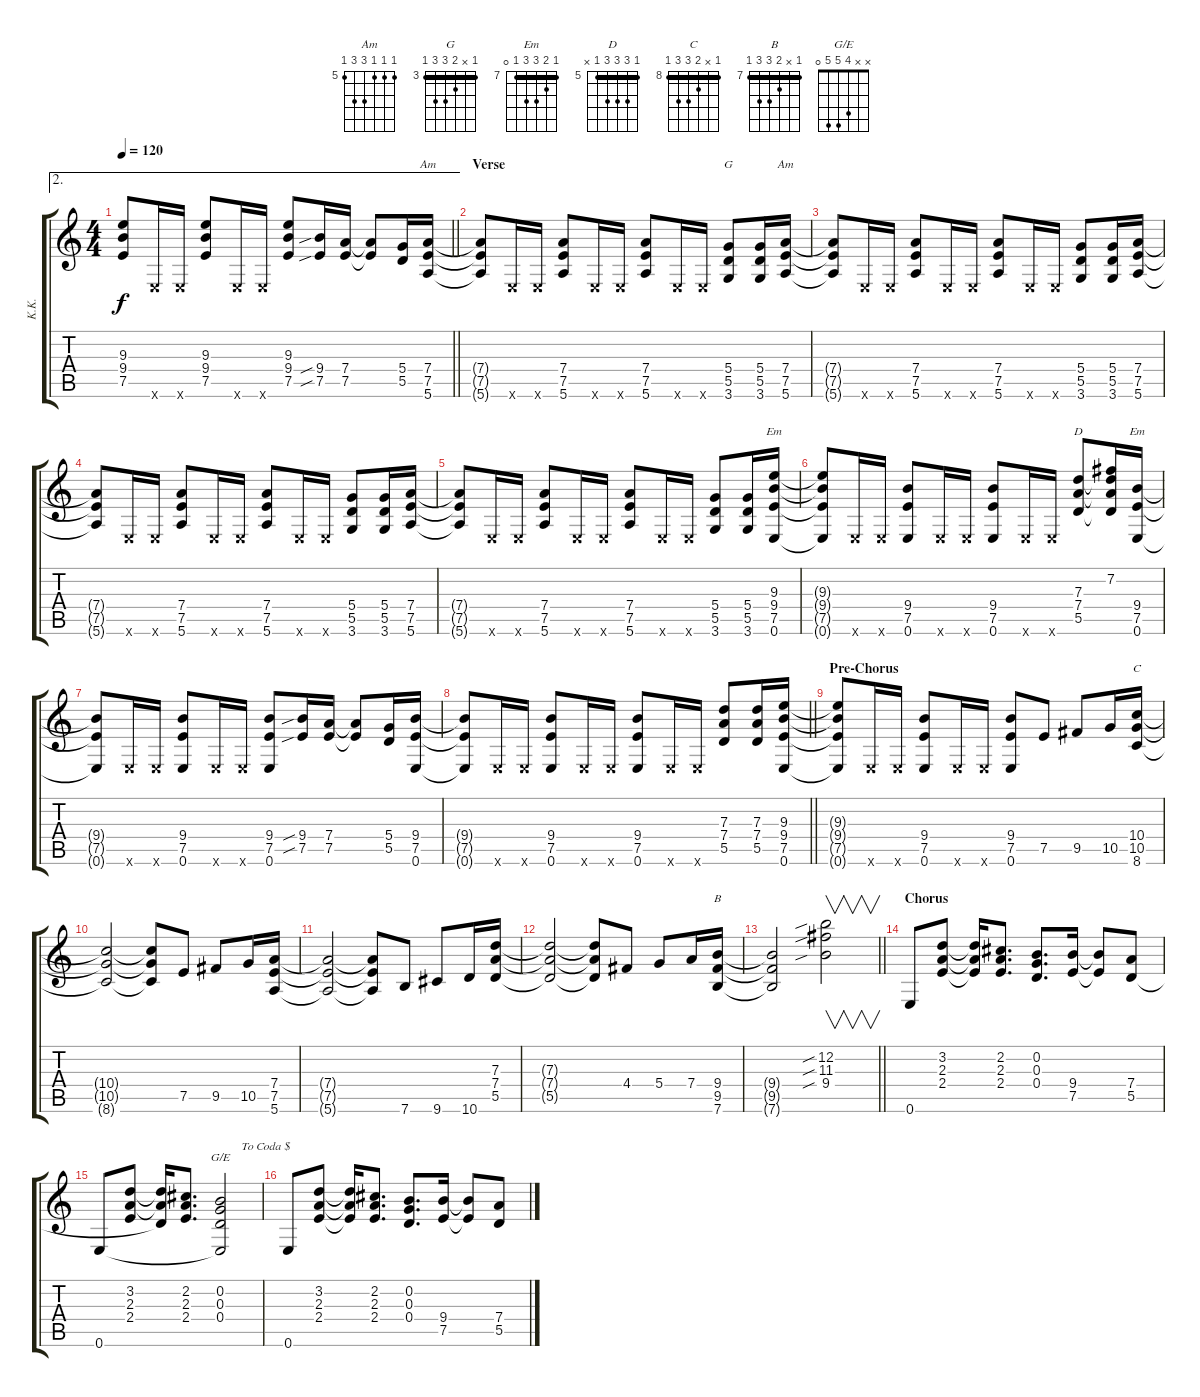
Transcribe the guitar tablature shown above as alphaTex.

\track ("K.K." "K.K.") {instrument distortionguitar}
\staff {score tabs}
\tuning (E4 B3 G3 D3 A2 E2) {hide}
\chord ("Am" x x x 7 7 5) {firstfret 5 barre 7}
\chord ("G" 3 x 4 5 5 3) {firstfret 3 barre 3}
\chord ("Am" 5 5 5 7 7 5) {firstfret 5}
\chord ("Em" 7 8 9 9 7 0) {firstfret 7}
\chord ("D" 5 7 7 7 5 x) {firstfret 5 barre 5}
\chord ("Em" 7 8 9 9 7 0) {firstfret 7 barre 7}
\chord ("C" 8 x 9 10 10 8) {firstfret 8 barre 8}
\chord ("B" 7 x 8 9 9 7) {firstfret 7 barre 7}
\chord ("G/E" x x 4 5 5 0)
\ae 2
\ts (4 4)
\tempo 120
\clef g2
\barLineRight lightlight
\ks c
(9.3{t} 9.4{t} 7.5{t}).8{dy f} 0.6{x}.16 0.6{x}.16 (9.3 9.4 7.5).8 0.6{x}.16 0.6{x}.16 (9.3 9.4 7.5).8 (9.4{sib} 7.5{sib}).16 (7.4 7.5).16 (7.4{t} 7.5{t}).8 (5.4 5.5).16 (7.4 7.5 5.6).16{ch "Am"} |
\section ("" "Verse")
(7.4{t} 7.5{t} 5.6{t}).8 0.6{x}.16 0.6{x}.16 (7.4 7.5 5.6).8 0.6{x}.16 0.6{x}.16 (7.4 7.5 5.6).8 0.6{x}.16 0.6{x}.16 (5.4 5.5 3.6).8{ch "G"} (5.4 5.5 3.6).16 (7.4 7.5 5.6).16{ch "Am"} |
(7.4{t} 7.5{t} 5.6{t}).8 0.6{x}.16 0.6{x}.16 (7.4 7.5 5.6).8 0.6{x}.16 0.6{x}.16 (7.4 7.5 5.6).8 0.6{x}.16 0.6{x}.16 (5.4 5.5 3.6).8 (5.4 5.5 3.6).16 (7.4 7.5 5.6).16 |
(7.4{t} 7.5{t} 5.6{t}).8 0.6{x}.16 0.6{x}.16 (7.4 7.5 5.6).8 0.6{x}.16 0.6{x}.16 (7.4 7.5 5.6).8 0.6{x}.16 0.6{x}.16 (5.4 5.5 3.6).8 (5.4 5.5 3.6).16 (7.4 7.5 5.6).16 |
(7.4{t} 7.5{t} 5.6{t}).8 0.6{x}.16 0.6{x}.16 (7.4 7.5 5.6).8 0.6{x}.16 0.6{x}.16 (7.4 7.5 5.6).8 0.6{x}.16 0.6{x}.16 (5.4 5.5 3.6).8 (5.4 5.5 3.6).16 (9.3 9.4 7.5 0.6).16{ch "Em"} |
(9.3{t} 9.4{t} 7.5{t} 0.6{t}).8 0.6{x}.16 0.6{x}.16 (9.4 7.5 0.6).8 0.6{x}.16 0.6{x}.16 (9.4 7.5 0.6).8 0.6{x}.16 0.6{x}.16 (7.3 7.4 5.5).8{ch "D"} (7.2 7.3{t} 7.4{t} 5.5{t}).16 (9.4 7.5 0.6).16{ch "Em"} |
(9.4{t} 7.5{t} 0.6{t}).8 0.6{x}.16 0.6{x}.16 (9.4 7.5 0.6).8 0.6{x}.16 0.6{x}.16 (9.4 7.5 0.6).8 (9.4{sib} 7.5{sib}).16 (7.4 7.5).16 (7.4{t} 7.5{t}).8 (5.4 5.5).16 (9.4 7.5 0.6).16 |
\barLineRight lightlight
(9.4{t} 7.5{t} 0.6{t}).8 0.6{x}.16 0.6{x}.16 (9.4 7.5 0.6).8 0.6{x}.16 0.6{x}.16 (9.4 7.5 0.6).8 0.6{x}.16 0.6{x}.16 (7.3 7.4 5.5).8 (7.3 7.4 5.5).16 (9.3 9.4 7.5 0.6).16 |
\section ("" "Pre-Chorus")
(9.3{t} 9.4{t} 7.5{t} 0.6{t}).8 0.6{x}.16 0.6{x}.16 (9.4 7.5 0.6).8 0.6{x}.16 0.6{x}.16 (9.4 7.5 0.6).8 7.5.8 9.5.8 10.5.16 (10.4 10.5 8.6).16{ch "C"} |
(10.4{t} 10.5{t} 8.6{t}).2 (10.4{t} 10.5{t} 8.6{t}).8 7.5.8 9.5.8 10.5.16 (7.4 7.5 5.6).16 |
(7.4{t} 7.5{t} 5.6{t}).2 (7.4{t} 7.5{t} 5.6{t}).8 7.6.8 9.6.8 10.6.16 (7.3 7.4 5.5).16 |
(7.3{t} 7.4{t} 5.5{t}).2 (7.3{t} 7.4{t} 5.5{t}).8 4.4.8 5.4.8 7.4.16 (9.4 9.5 7.6).16{ch "B"} |
\barLineRight lightlight
(9.4{t} 9.5{t} 7.6{t}).2 (12.2{sib} 11.3{sib} 9.4{sib}).2{v} |
\section ("" "Chorus")
0.6.8 (3.2 2.3 2.4).8 (3.2{t} 2.3{t} 2.4{t}).16 (2.2 2.3 2.4).8{d} (0.2 0.3 0.4).8{d} (9.4 7.5).16 (9.4{t} 7.5{t}).8 (7.4 5.5).8 |
0.6.8 (3.2 2.3 2.4).8 (3.2{t} 2.3{t} 5.5{t}).16 (2.2 2.3 2.4).8{d} (0.2 0.3 0.4 0.6{t}).2{ch "G/E" txt "       To Coda $"} |
0.6.8 (3.2 2.3 2.4).8 (3.2{t} 2.3{t} 2.4{t}).16 (2.2 2.3 2.4).8{d} (0.2 0.3 0.4).8{d} (9.4 7.5).16 (9.4{t} 7.5{t}).8 (7.4 5.5).8
